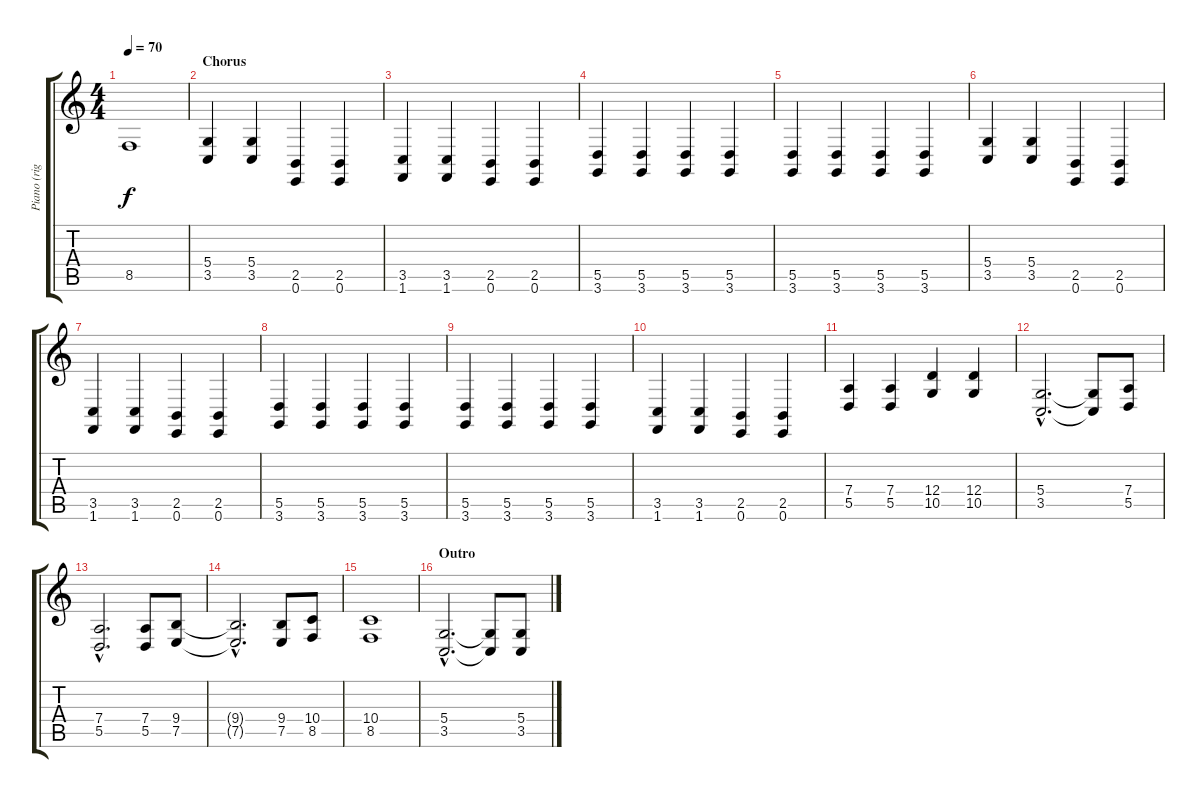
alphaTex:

\track ("Piano (rigth)" "Piano (rig") {instrument acousticgrandpiano}
\staff {score tabs}
\tuning (E4 B3 G3 D3 A2 E2) {hide}
\ts (4 4)
\tempo 70
\clef g2
\ks c
8.5{t}.1{dy f} |
\section ("" "Chorus")
(5.4 3.5).4 (5.4 3.5).4 (2.5 0.6).4 (2.5 0.6).4 |
(3.5 1.6).4 (3.5 1.6).4 (2.5 0.6).4 (2.5 0.6).4 |
(5.5 3.6).4 (5.5 3.6).4 (5.5 3.6).4 (5.5 3.6).4 |
(5.5 3.6).4 (5.5 3.6).4 (5.5 3.6).4 (5.5 3.6).4 |
(5.4 3.5).4 (5.4 3.5).4 (2.5 0.6).4 (2.5 0.6).4 |
(3.5 1.6).4 (3.5 1.6).4 (2.5 0.6).4 (2.5 0.6).4 |
(5.5 3.6).4 (5.5 3.6).4 (5.5 3.6).4 (5.5 3.6).4 |
(5.5 3.6).4 (5.5 3.6).4 (5.5 3.6).4 (5.5 3.6).4 |
(3.5 1.6).4 (3.5 1.6).4 (2.5 0.6).4 (2.5 0.6).4 |
(7.4 5.5).4 (7.4 5.5).4 (12.4 10.5).4 (12.4 10.5).4 |
(5.4{hac} 3.5{hac}).2{d} (5.4{t} 3.5{t}).8 (7.4 5.5).8 |
(7.4{hac} 5.5{hac}).2{d} (7.4 5.5).8 (9.4 7.5).8 |
(9.4{hac t} 7.5{hac t}).2{d} (9.4 7.5).8 (10.4 8.5).8 |
(10.4 8.5).1 |
\section ("" "Outro")
(5.4{hac} 3.5{hac}).2{d} (5.4{t} 3.5{t}).8 (5.4 3.5).8
